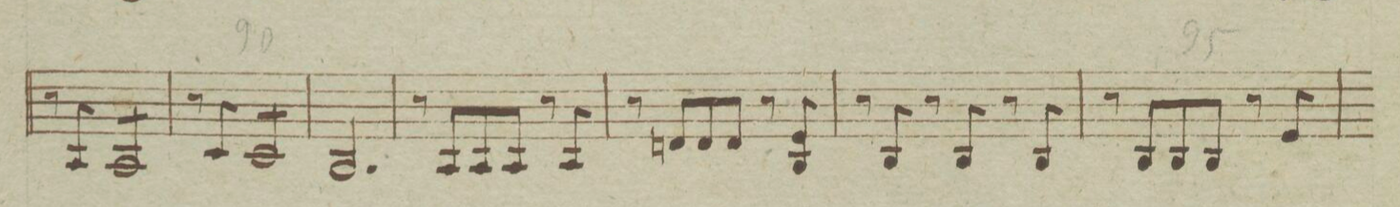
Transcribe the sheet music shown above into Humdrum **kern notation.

**kern	**dynam
*I"Violino Secondo.	*
*clefG2	*
*k[b-e-a-d-]	*
*met(c)	*
*M3/4	*
8r	.
8A-/	.
8A-/L	.
8A-/	.
8A-/	.
8A-/J	.
=90	=90
8r	.
8c/	.
8c/L	.
8c/	.
8c/	.
8c/J	.
*Xtremolo	*
=91	=91
2.B-/	.
=92	=92
8r	.
8A-/L	.
8A-/	.
8A-/J	.
8r	.
8A-/	.
=93	=93
8r	.
8dn/L	.
8d/	.
8d/J	.
8r	.
8B-/ 8e-	.
=94	=94
8r	.
8B-/	.
8r	.
8B-/	.
8r	.
8B-/	.
=95	=95
8r	.
8B-/L	.
8B-/	.
8B-/J	.
8r	.
8e-/	.
=96	=96
*-	*-
